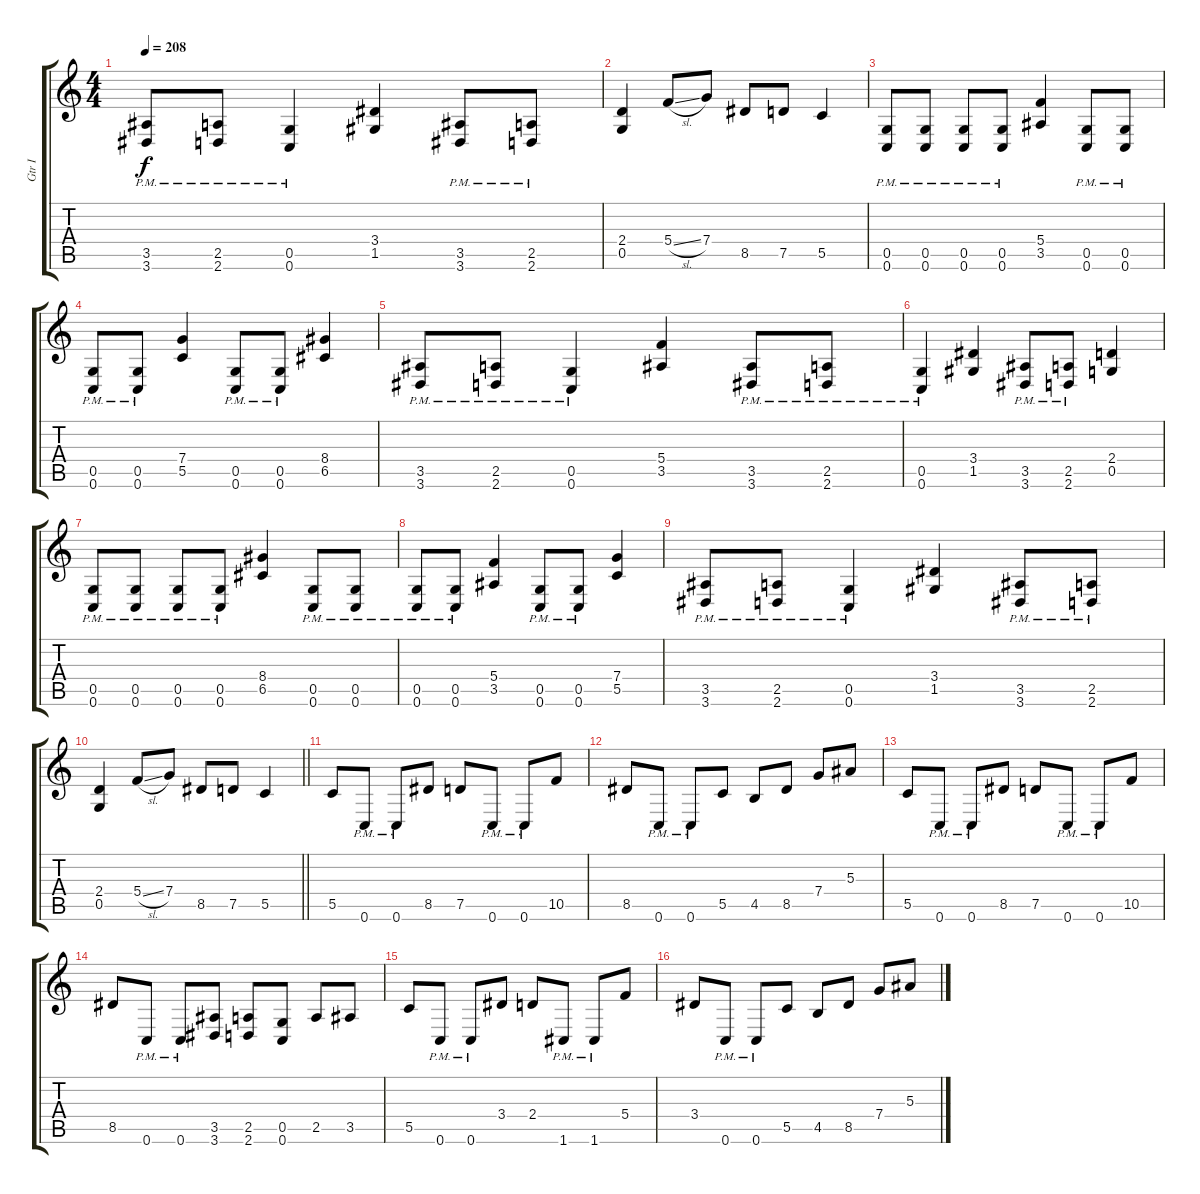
\track ("Gtr I" "Gtr I") {instrument overdrivenguitar}
\staff {score tabs}
\tuning (D4 A3 F3 C3 G2 C2) {hide}
\ts (4 4)
\tempo 208
\clef g2
\ks c
(3.5{pm} 3.6{pm}).8{dy f} (2.5{pm} 2.6{pm}).8 (0.5{pm} 0.6{pm}).4 (3.4 1.5).4 (3.5{pm} 3.6{pm}).8 (2.5{pm} 2.6{pm}).8 |
(2.4 0.5).4 5.4{sl}.8 7.4.8 8.5.8 7.5.8 5.5.4 |
(0.5{pm} 0.6{pm}).8 (0.5{pm} 0.6{pm}).8 (0.5{pm} 0.6{pm}).8 (0.5{pm} 0.6{pm}).8 (5.4 3.5).4 (0.5{pm} 0.6{pm}).8 (0.5{pm} 0.6{pm}).8 |
(0.5{pm} 0.6{pm}).8 (0.5{pm} 0.6{pm}).8 (7.4 5.5).4 (0.5{pm} 0.6{pm}).8 (0.5{pm} 0.6{pm}).8 (8.4 6.5).4 |
(3.5{pm} 3.6{pm}).8 (2.5{pm} 2.6{pm}).8 (0.5{pm} 0.6{pm}).4 (5.4 3.5).4 (3.5{pm} 3.6{pm}).8 (2.5{pm} 2.6{pm}).8 |
(0.5{pm} 0.6{pm}).4 (3.4 1.5).4 (3.5{pm} 3.6{pm}).8 (2.5{pm} 2.6{pm}).8 (2.4 0.5).4 |
(0.5{pm} 0.6{pm}).8 (0.5{pm} 0.6{pm}).8 (0.5{pm} 0.6{pm}).8 (0.5{pm} 0.6{pm}).8 (8.4 6.5).4 (0.5{pm} 0.6{pm}).8 (0.5{pm} 0.6{pm}).8 |
(0.5{pm} 0.6{pm}).8 (0.5{pm} 0.6{pm}).8 (5.4 3.5).4 (0.5{pm} 0.6{pm}).8 (0.5{pm} 0.6{pm}).8 (7.4 5.5).4 |
(3.5{pm} 3.6{pm}).8 (2.5{pm} 2.6{pm}).8 (0.5{pm} 0.6{pm}).4 (3.4 1.5).4 (3.5{pm} 3.6{pm}).8 (2.5{pm} 2.6{pm}).8 |
\barLineRight lightlight
(2.4 0.5).4 5.4{sl}.8 7.4.8 8.5.8 7.5.8 5.5.4 |
5.5.8 0.6{pm}.8 0.6{pm}.8 8.5.8 7.5.8 0.6{pm}.8 0.6{pm}.8 10.5.8 |
8.5.8 0.6{pm}.8 0.6{pm}.8 5.5.8 4.5.8 8.5.8 7.4.8 5.3.8 |
5.5.8 0.6{pm}.8 0.6{pm}.8 8.5.8 7.5.8 0.6{pm}.8 0.6{pm}.8 10.5.8 |
8.5.8 0.6{pm}.8 0.6{pm}.8 (3.5 3.6).8 (2.5 2.6).8 (0.5 0.6).8 2.5.8 3.5.8 |
5.5.8 0.6{pm}.8 0.6{pm}.8 3.4.8 2.4.8 1.6{pm}.8 1.6{pm}.8 5.4.8 |
3.4.8 0.6{pm}.8 0.6{pm}.8 5.5.8 4.5.8 8.5.8 7.4.8 5.3.8
